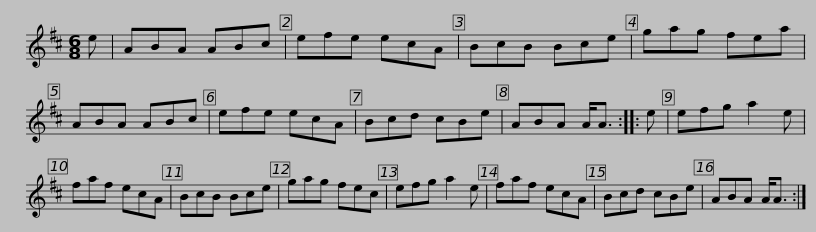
X:1
L:1/8
M:6/8
I:linebreak $
K:D
V:1 treble
V:1
 e | ABA ABc | efe ecA | BcB Bce | gag fea | %5
 ABA ABc | efe ecA | Bcd cBe |$ ABA A<A :: e | %10
 efg a2 e | faf ecA | BcB Bce | gag fec | efg a2 e | %15
 faf ecA |$ Bcd cBe | ABA A<A :| %18
